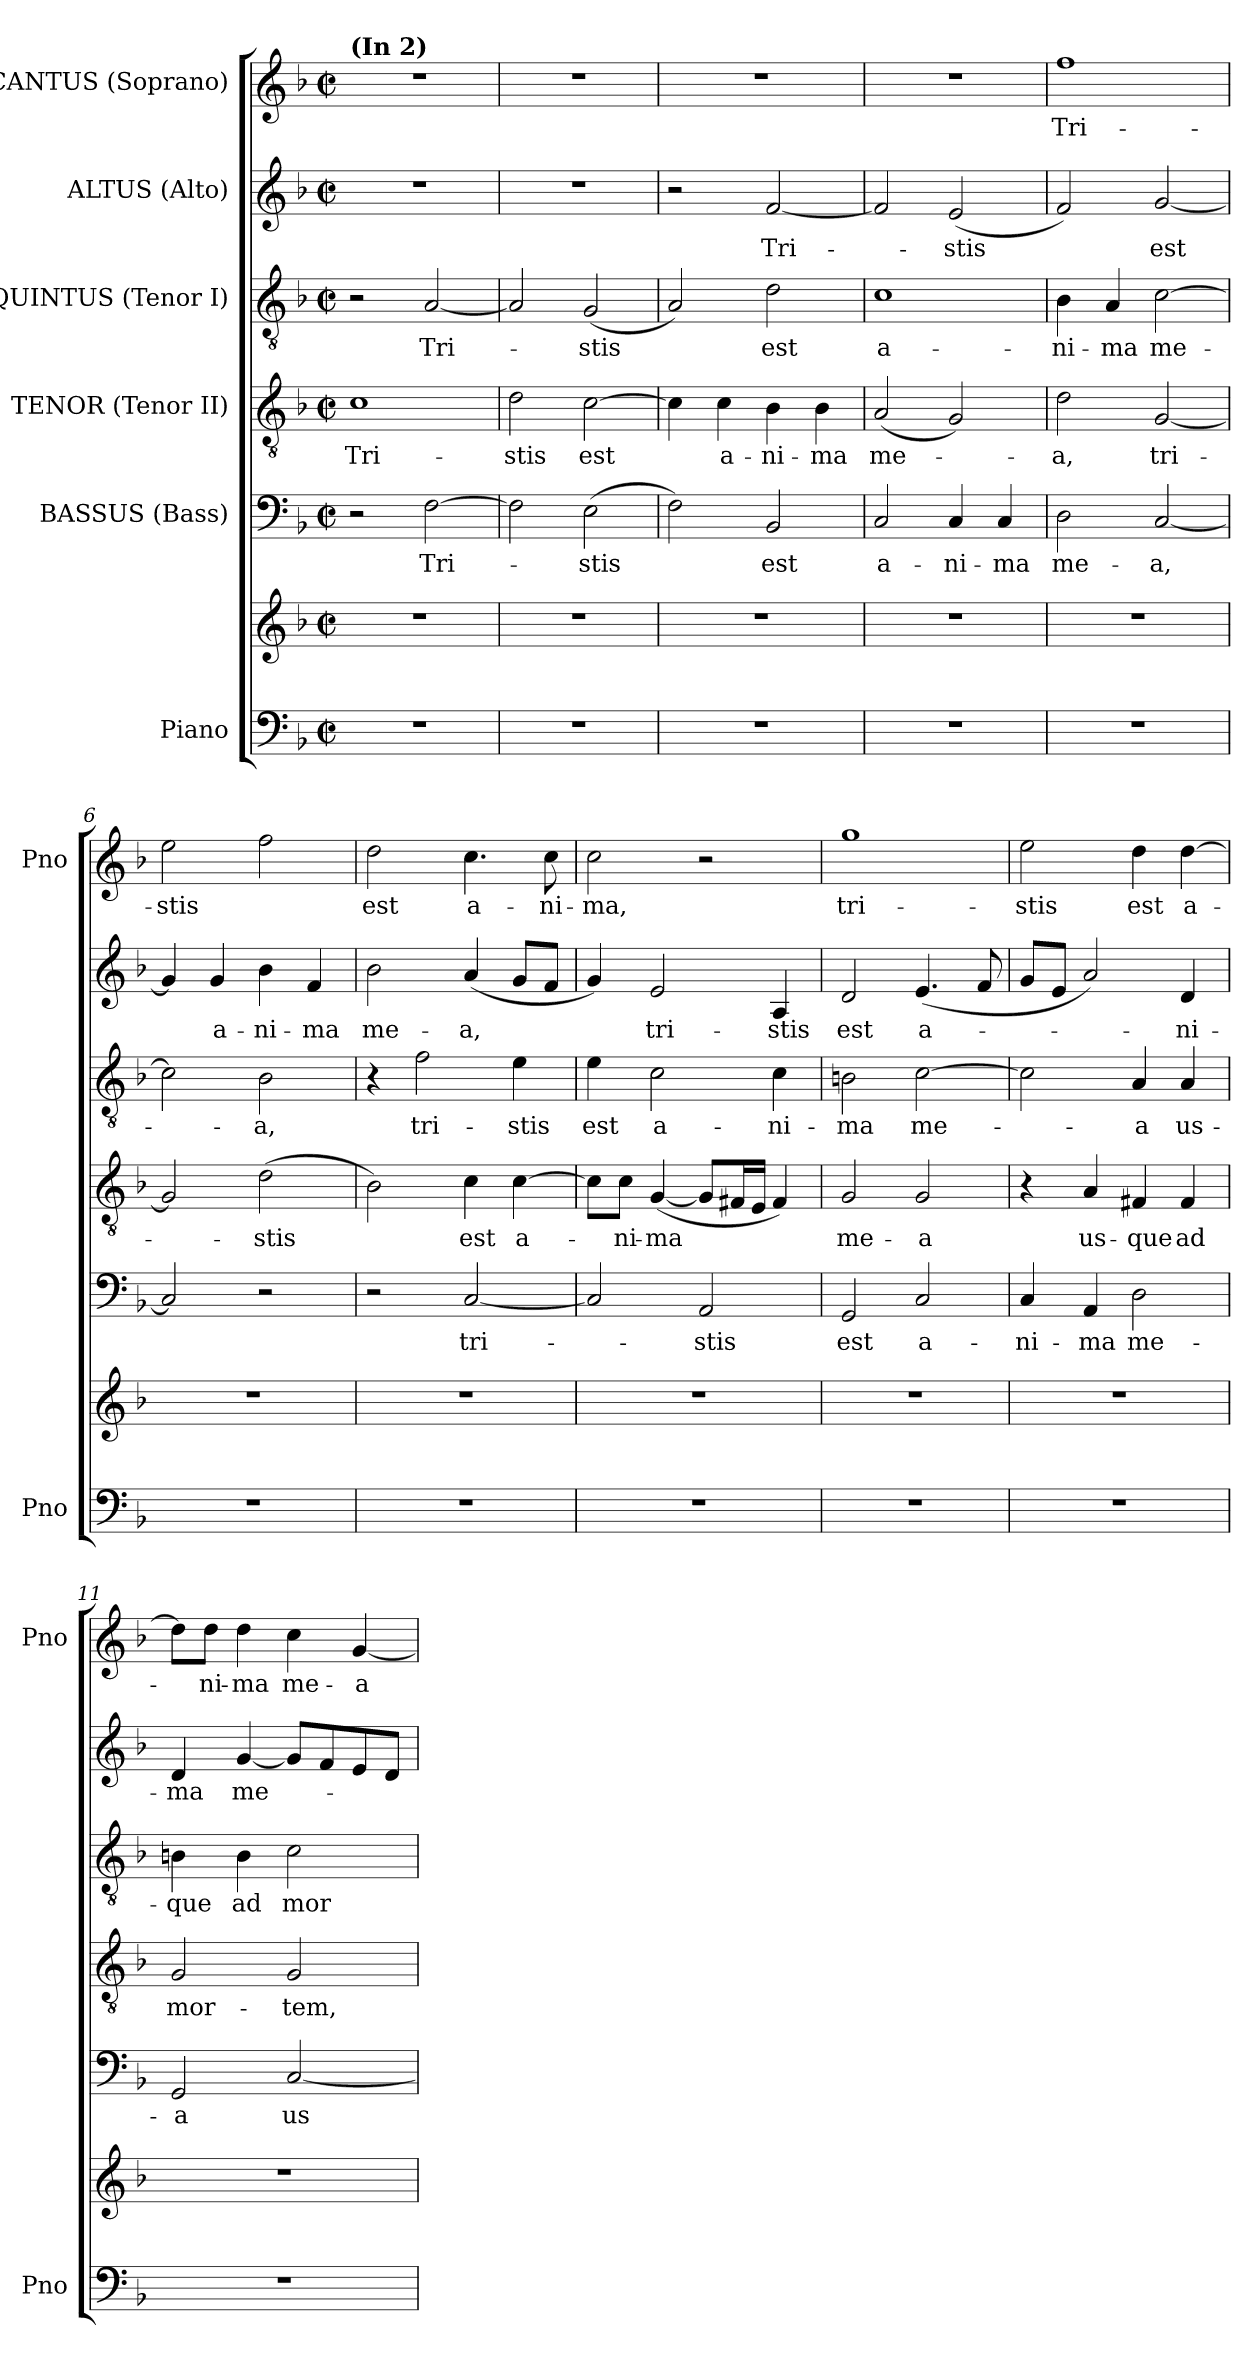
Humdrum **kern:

**kern	**kern	**kern	**text	**kern	**text	**kern	**text	**kern	**text	**kern	**text
*part6	*part6	*part5	*part5	*part4	*part4	*part3	*part3	*part2	*part2	*part1	*part1
*staff7	*staff6	*staff5	*staff5	*staff4	*staff4	*staff3	*staff3	*staff2	*staff2	*staff1	*staff1
*I"Piano	*	*I"BASSUS (Bass)	*	*I"TENOR (Tenor II)	*	*I"QUINTUS (Tenor I)	*	*I"ALTUS (Alto)	*	*I"CANTUS (Soprano)	*
*I'Pno	*	*	*	*	*	*	*	*	*	*I'Pno	*
*clefF4	*clefG2	*clefF4	*	*clefGv2	*	*clefGv2	*	*clefG2	*	*clefG2	*
*k[b-]	*k[b-]	*k[b-]	*	*k[b-]	*	*k[b-]	*	*k[b-]	*	*k[b-]	*
*F:	*F:	*F:	*	*F:	*	*F:	*	*F:	*	*F:	*
*M2/2	*M2/2	*M2/2	*	*M2/2	*	*M2/2	*	*M2/2	*	*M2/2	*
*met(c|)	*met(c|)	*met(c|)	*	*met(c|)	*	*met(c|)	*	*met(c|)	*	*met(c|)	*
=1	=1	=1	=1	=1	=1	=1	=1	=1	=1	=1	=1
!	!	!	!	!	!	!	!	!	!	!LO:TX:a:B:t=(In 2)	!
1r	1r	2r	.	1c	Tri-	2r	.	1r	.	1r	.
.	.	[2F\	Tri-	.	.	[2A/	Tri-	.	.	.	.
=2	=2	=2	=2	=2	=2	=2	=2	=2	=2	=2	=2
1r	1r	2F\]	.	2d\	-stis	2A/]	.	1r	.	1r	.
.	.	(2E\	-stis	[2c\	est	(2G/	-stis	.	.	.	.
=3	=3	=3	=3	=3	=3	=3	=3	=3	=3	=3	=3
1r	1r	2F\)	.	4c\]	.	2A/)	.	2r	.	1r	.
.	.	.	.	4c\	a-	.	.	.	.	.	.
.	.	2BB-/	est	4B-\	-ni-	2d\	est	[2f/	Tri-	.	.
.	.	.	.	4B-\	-ma	.	.	.	.	.	.
=4	=4	=4	=4	=4	=4	=4	=4	=4	=4	=4	=4
1r	1r	2C/	a-	(2A/	me-	1c	a-	2f/]	.	1r	.
.	.	4C/	-ni-	2G/)	.	.	.	(2e/	-stis	.	.
.	.	4C/	-ma	.	.	.	.	.	.	.	.
=5	=5	=5	=5	=5	=5	=5	=5	=5	=5	=5	=5
1r	1r	2D\	me-	2d\	-a,	4B-\	-ni-	2f/)	.	1ff	Tri-
.	.	.	.	.	.	4A/	-ma	.	.	.	.
.	.	[2C/	-a,	[2G/	tri-	[2c\	me-	[2g/	est	.	.
!!LO:LB:g=z
=6	=6	=6	=6	=6	=6	=6	=6	=6	=6	=6	=6
1r	1r	2C/]	.	2G/]	-­-	2c\]	-­-	4g/]	.	2ee\	-stis
.	.	.	.	.	.	.	.	4g/	a-	.	.
.	.	2r	.	(2d\	-stis	2B-\	-a,	4b-\	-ni-	2ff\	.
.	.	.	.	.	.	.	.	4f/	-ma	.	.
=7	=7	=7	=7	=7	=7	=7	=7	=7	=7	=7	=7
1r	1r	2r	.	2B-\)	.	4r	.	2b-\	me-	2dd\	est
.	.	.	.	.	.	2f\	tri-	.	.	.	.
.	.	[2C/	tri-	4c\	est	.	.	(4a/	-a,	4.cc\	a-
.	.	.	.	[4c\	a-	4e\	-stis	8g/L	.	.	.
.	.	.	.	.	.	.	.	8f/J	.	8cc\	-ni-
=8	=8	=8	=8	=8	=8	=8	=8	=8	=8	=8	=8
1r	1r	2C/]	.	8c\L]	.	4e\	est	4g/)	.	2cc\	-ma,
.	.	.	.	8c\J	-ni-	.	.	.	.	.	.
.	.	.	.	([4G/	-ma	2c\	a-	2e/	tri-	.	.
.	.	2AA/	-stis	8G/L]	.	.	.	.	.	2r	.
.	.	.	.	16F#X/L	.	.	.	.	.	.	.
.	.	.	.	16E/JJ	.	.	.	.	.	.	.
.	.	.	.	4F#/)	.	4c\	-ni-	4A/	-stis	.	.
=9	=9	=9	=9	=9	=9	=9	=9	=9	=9	=9	=9
1r	1r	2GG/	est	2G/	me-	2Bn\	-ma	2d/	est	1gg	tri-
.	.	2C/	a-	2G/	-a	[2c\	me-	(4.e/	a-	.	.
.	.	.	.	.	.	.	.	8f/	.	.	.
=10	=10	=10	=10	=10	=10	=10	=10	=10	=10	=10	=10
1r	1r	4C/	-ni-	4r	.	2c\]	.	8g/L	.	2ee\	-stis
.	.	.	.	.	.	.	.	8e/J	.	.	.
.	.	4AA/	-ma	4A/	us-	.	.	2a/)	.	.	.
.	.	2D\	me-	4F#X/	-que	4A/	-a	.	.	4dd\	est
.	.	.	.	4F#/	ad	4A/	us-	4d/	-ni-	[4dd\	a-
!!LO:PB:g=z
=11	=11	=11	=11	=11	=11	=11	=11	=11	=11	=11	=11
1r	1r	2GG/	-a	2G/	mor-	4Bn\	-que	4d/	-ma	8dd\L]	-­
.	.	.	.	.	.	.	.	.	.	8dd\J	ni-
.	.	.	.	.	.	4B\	ad	[4g/	me-	4dd\	-ma
.	.	[2C/	us-	2G/	-tem,	2c\	mor-	8g/L]	.	4cc\	me-
.	.	.	.	.	.	.	.	8f/	.	.	.
.	.	.	.	.	.	.	.	8e/	.	[4g/	-a
.	.	.	.	.	.	.	.	8d/J	.	.	.
=	=	=	=	=	=	=	=	=	=	=	=
*-	*-	*-	*-	*-	*-	*-	*-	*-	*-	*-	*-
